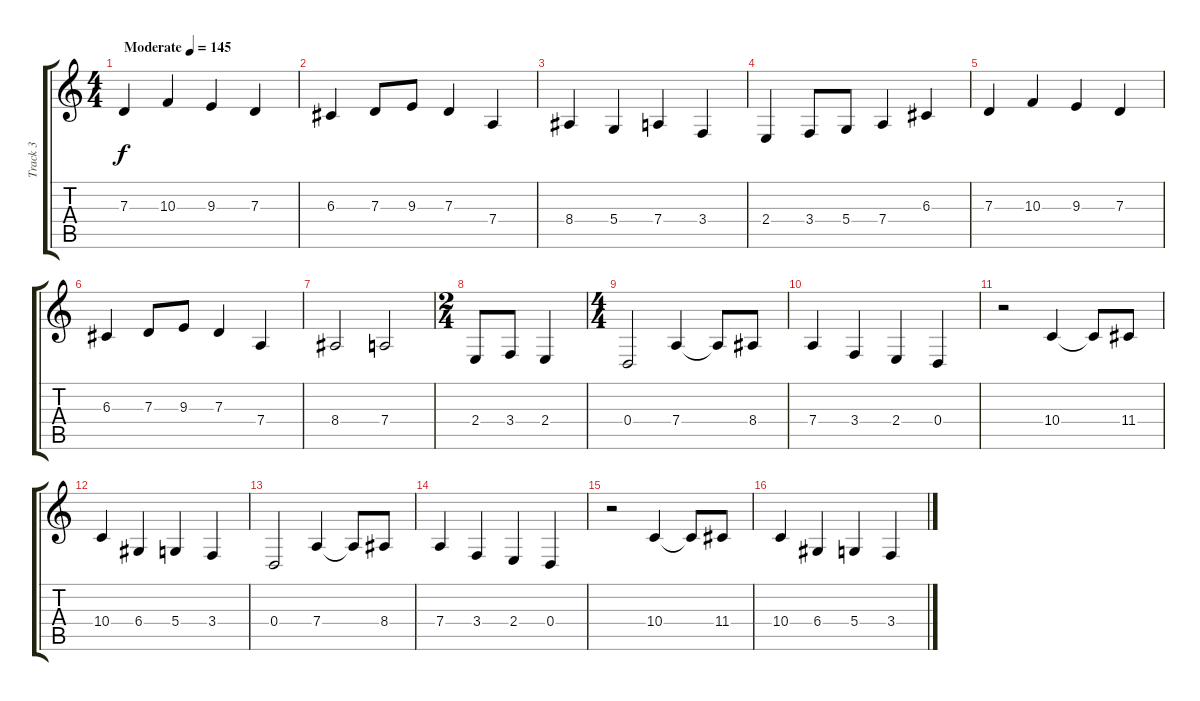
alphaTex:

\track ("Track 3" "Track 3") {instrument flute}
\staff {score tabs}
\tuning (E4 B3 G3 D3 A2 D2) {hide}
\ts (4 4)
\tempo (145 "Moderate")
\clef g2
\ks c
7.3.4{dy f instrument flute} 10.3.4 9.3.4 7.3.4 |
6.3.4 7.3.8 9.3.8 7.3.4 7.4.4 |
8.4.4 5.4.4 7.4.4 3.4.4 |
2.4.4 3.4.8 5.4.8 7.4.4 6.3.4 |
7.3.4 10.3.4 9.3.4 7.3.4 |
6.3.4 7.3.8 9.3.8 7.3.4 7.4.4 |
8.4.2 7.4.2 |
\ts (2 4)
2.4.8 3.4.8 2.4.4 |
\ts (4 4)
0.4.2 7.4.4 7.4{t}.8 8.4.8 |
7.4.4 3.4.4 2.4.4 0.4.4 |
r.2 10.4.4 10.4{t}.8 11.4.8 |
10.4.4 6.4.4 5.4.4 3.4.4 |
0.4.2 7.4.4 7.4{t}.8 8.4.8 |
7.4.4 3.4.4 2.4.4 0.4.4 |
r.2 10.4.4 10.4{t}.8 11.4.8 |
10.4.4 6.4.4 5.4.4 3.4.4
